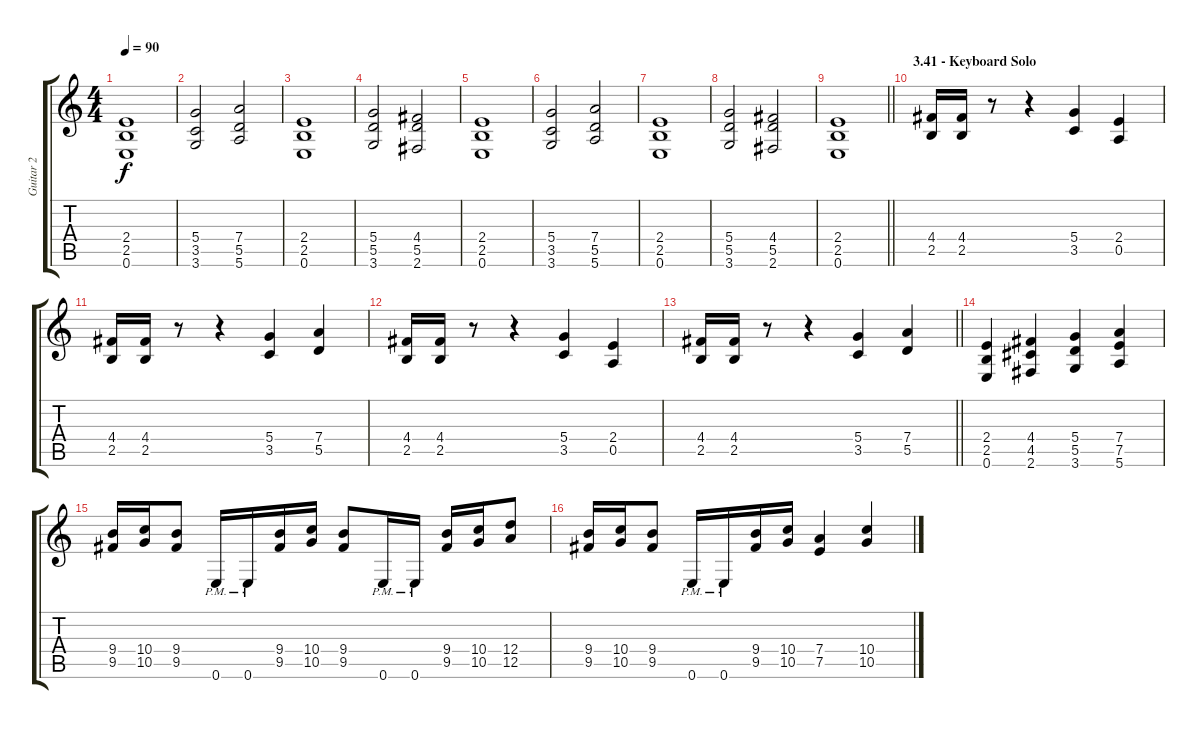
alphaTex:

\track ("Guitar 2" "Guitar 2") {instrument distortionguitar}
\staff {score tabs}
\tuning (E4 B3 G3 D3 A2 E2) {hide}
\ts (4 4)
\tempo 90
\clef g2
\ks c
(2.4{t} 2.5{t} 0.6{t}).1{dy f} |
(5.4 3.5 3.6).2 (7.4 5.5 5.6).2 |
(2.4 2.5 0.6).1 |
(5.4 5.5 3.6).2 (4.4 5.5 2.6).2 |
(2.4 2.5 0.6).1 |
(5.4 3.5 3.6).2 (7.4 5.5 5.6).2 |
(2.4 2.5 0.6).1 |
(5.4 5.5 3.6).2 (4.4 5.5 2.6).2 |
\barLineRight lightlight
(2.4 2.5 0.6).1 |
\section ("" "3.41 - Keyboard Solo")
(4.4 2.5).16 (4.4 2.5).16 r.8 r.4 (5.4 3.5).4 (2.4 0.5).4 |
(4.4 2.5).16 (4.4 2.5).16 r.8 r.4 (5.4 3.5).4 (7.4 5.5).4 |
(4.4 2.5).16 (4.4 2.5).16 r.8 r.4 (5.4 3.5).4 (2.4 0.5).4 |
\barLineRight lightlight
(4.4 2.5).16 (4.4 2.5).16 r.8 r.4 (5.4 3.5).4 (7.4 5.5).4 |
(2.4 2.5 0.6).4 (4.4 4.5 2.6).4 (5.4 5.5 3.6).4 (7.4 7.5 5.6).4 |
(9.4 9.5).16 (10.4 10.5).16 (9.4 9.5).8 0.6{pm}.16 0.6{pm}.16 (9.4 9.5).16 (10.4 10.5).16 (9.4 9.5).8 0.6{pm}.16 0.6{pm}.16 (9.4 9.5).16 (10.4 10.5).16 (12.4 12.5).8 |
(9.4 9.5).16 (10.4 10.5).16 (9.4 9.5).8 0.6{pm}.16 0.6{pm}.16 (9.4 9.5).16 (10.4 10.5).16 (7.4 7.5).4 (10.4 10.5).4
